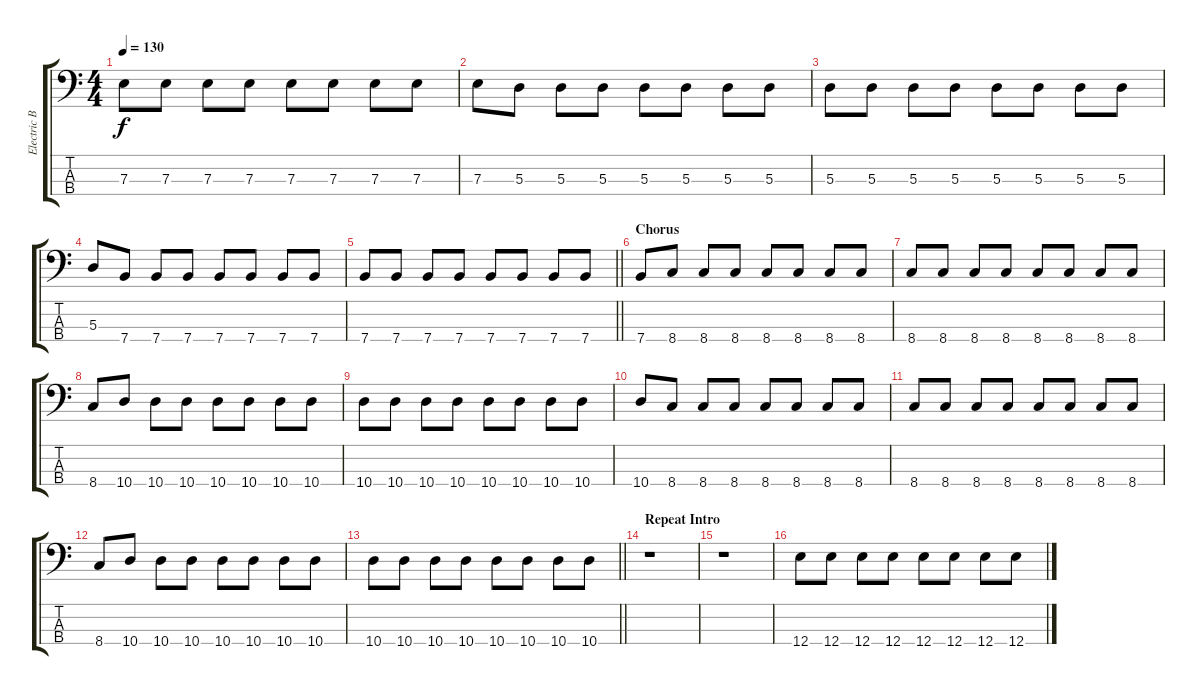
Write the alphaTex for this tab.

\track ("Electric Bass (Finger)" "Electric B") {instrument electricbassfinger}
\staff {score tabs}
\tuning (G2 D2 A1 E1) {hide}
\ts (4 4)
\tempo 130
\clef f4
\ks c
7.3.8{dy f} 7.3.8 7.3.8 7.3.8 7.3.8 7.3.8 7.3.8 7.3.8 |
7.3.8 5.3.8 5.3.8 5.3.8 5.3.8 5.3.8 5.3.8 5.3.8 |
5.3.8 5.3.8 5.3.8 5.3.8 5.3.8 5.3.8 5.3.8 5.3.8 |
5.3.8 7.4.8 7.4.8 7.4.8 7.4.8 7.4.8 7.4.8 7.4.8 |
\barLineRight lightlight
7.4.8 7.4.8 7.4.8 7.4.8 7.4.8 7.4.8 7.4.8 7.4.8 |
\section ("" "Chorus")
7.4.8 8.4.8 8.4.8 8.4.8 8.4.8 8.4.8 8.4.8 8.4.8 |
8.4.8 8.4.8 8.4.8 8.4.8 8.4.8 8.4.8 8.4.8 8.4.8 |
8.4.8 10.4.8 10.4.8 10.4.8 10.4.8 10.4.8 10.4.8 10.4.8 |
10.4.8 10.4.8 10.4.8 10.4.8 10.4.8 10.4.8 10.4.8 10.4.8 |
10.4.8 8.4.8 8.4.8 8.4.8 8.4.8 8.4.8 8.4.8 8.4.8 |
8.4.8 8.4.8 8.4.8 8.4.8 8.4.8 8.4.8 8.4.8 8.4.8 |
8.4.8 10.4.8 10.4.8 10.4.8 10.4.8 10.4.8 10.4.8 10.4.8 |
\barLineRight lightlight
10.4.8 10.4.8 10.4.8 10.4.8 10.4.8 10.4.8 10.4.8 10.4.8 |
\section ("" "Repeat Intro")
r.1 |
r.1 |
12.4.8 12.4.8 12.4.8 12.4.8 12.4.8 12.4.8 12.4.8 12.4.8
